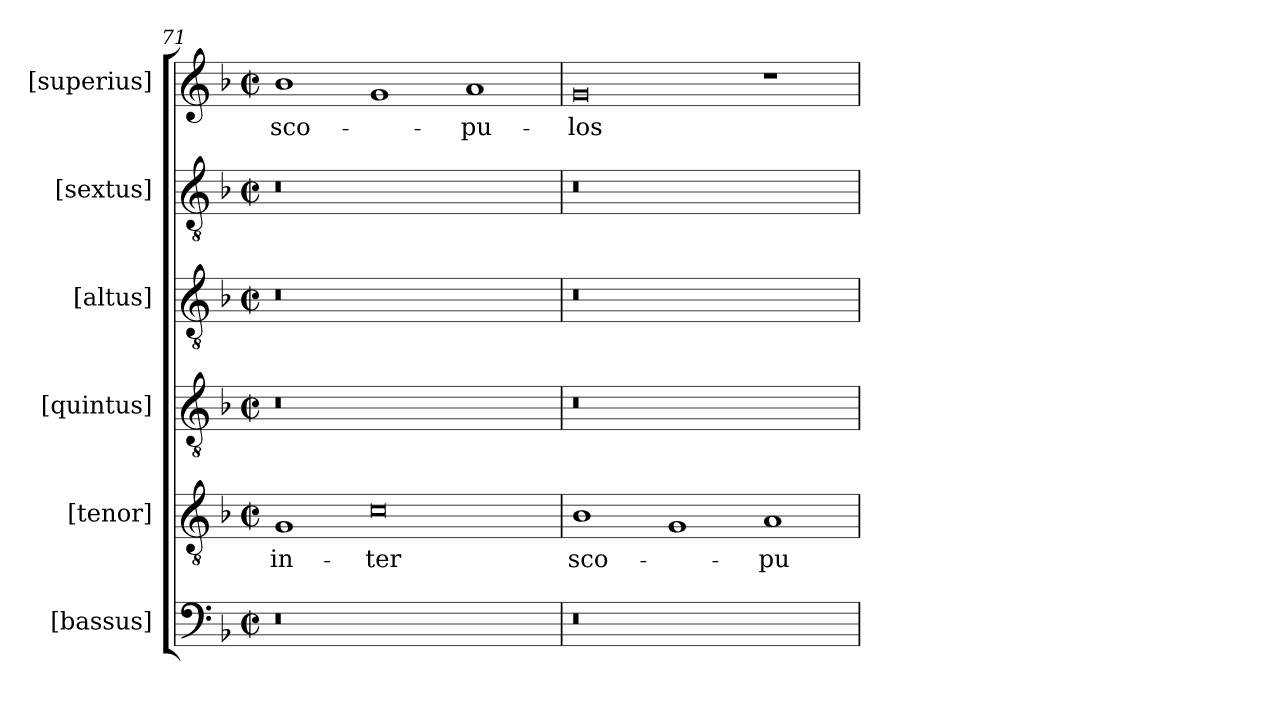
**kern	**kern	**text	**kern	**kern	**kern	**kern	**text
*part6	*part5	*part5	*part4	*part3	*part2	*part1	*part1
*staff6	*staff5	*staff5	*staff4	*staff3	*staff2	*staff1	*staff1
*I"[bassus]	*I"[tenor]	*	*I"[quintus]	*I"[altus]	*I"[sextus]	*I"[superius]	*
*I'[bassus]	*I'[tenor]	*	*I'[quintus]	*I'[altus]	*I'[sextus]	*I'[superius]	*
*clefF4	*clefGv2	*	*clefGv2	*clefGv2	*clefGv2	*clefG2	*
*k[b-]	*k[b-]	*	*k[b-]	*k[b-]	*k[b-]	*k[b-]	*
*F:	*F:	*	*F:	*F:	*F:	*F:	*
*M2/2	*M2/2	*	*M2/2	*M2/2	*M2/2	*M2/2	*
*met(c|)	*met(c|)	*	*met(c|)	*met(c|)	*met(c|)	*met(c|)	*
=71	=71	=71	=71	=71	=71	=71	=71
!	!	!LO:LY:b:cj	!	!	!	!	!LO:LY:b:cj
0.r	1G	in-	0.r	0.r	0.r	1b-	sco-
!	!	!LO:LY:b:cj	!	!	!	!	!
.	0c	-ter	.	.	.	1g	.
!	!	!	!	!	!	!	!LO:LY:b:cj
.	.	.	.	.	.	1a	-pu-
=72	=72	=72	=72	=72	=72	=72	=72
!	!	!LO:LY:b:cj	!	!	!	!	!LO:LY:b:cj
0.r	1B-	sco-	0.r	0.r	0.r	0g	-los
.	1G	.	.	.	.	.	.
!	!	!LO:LY:b:cj	!	!	!	!	!
.	1A	-pu-	.	.	.	1r	.
=	=	=	=	=	=	=	=
*-	*-	*-	*-	*-	*-	*-	*-
